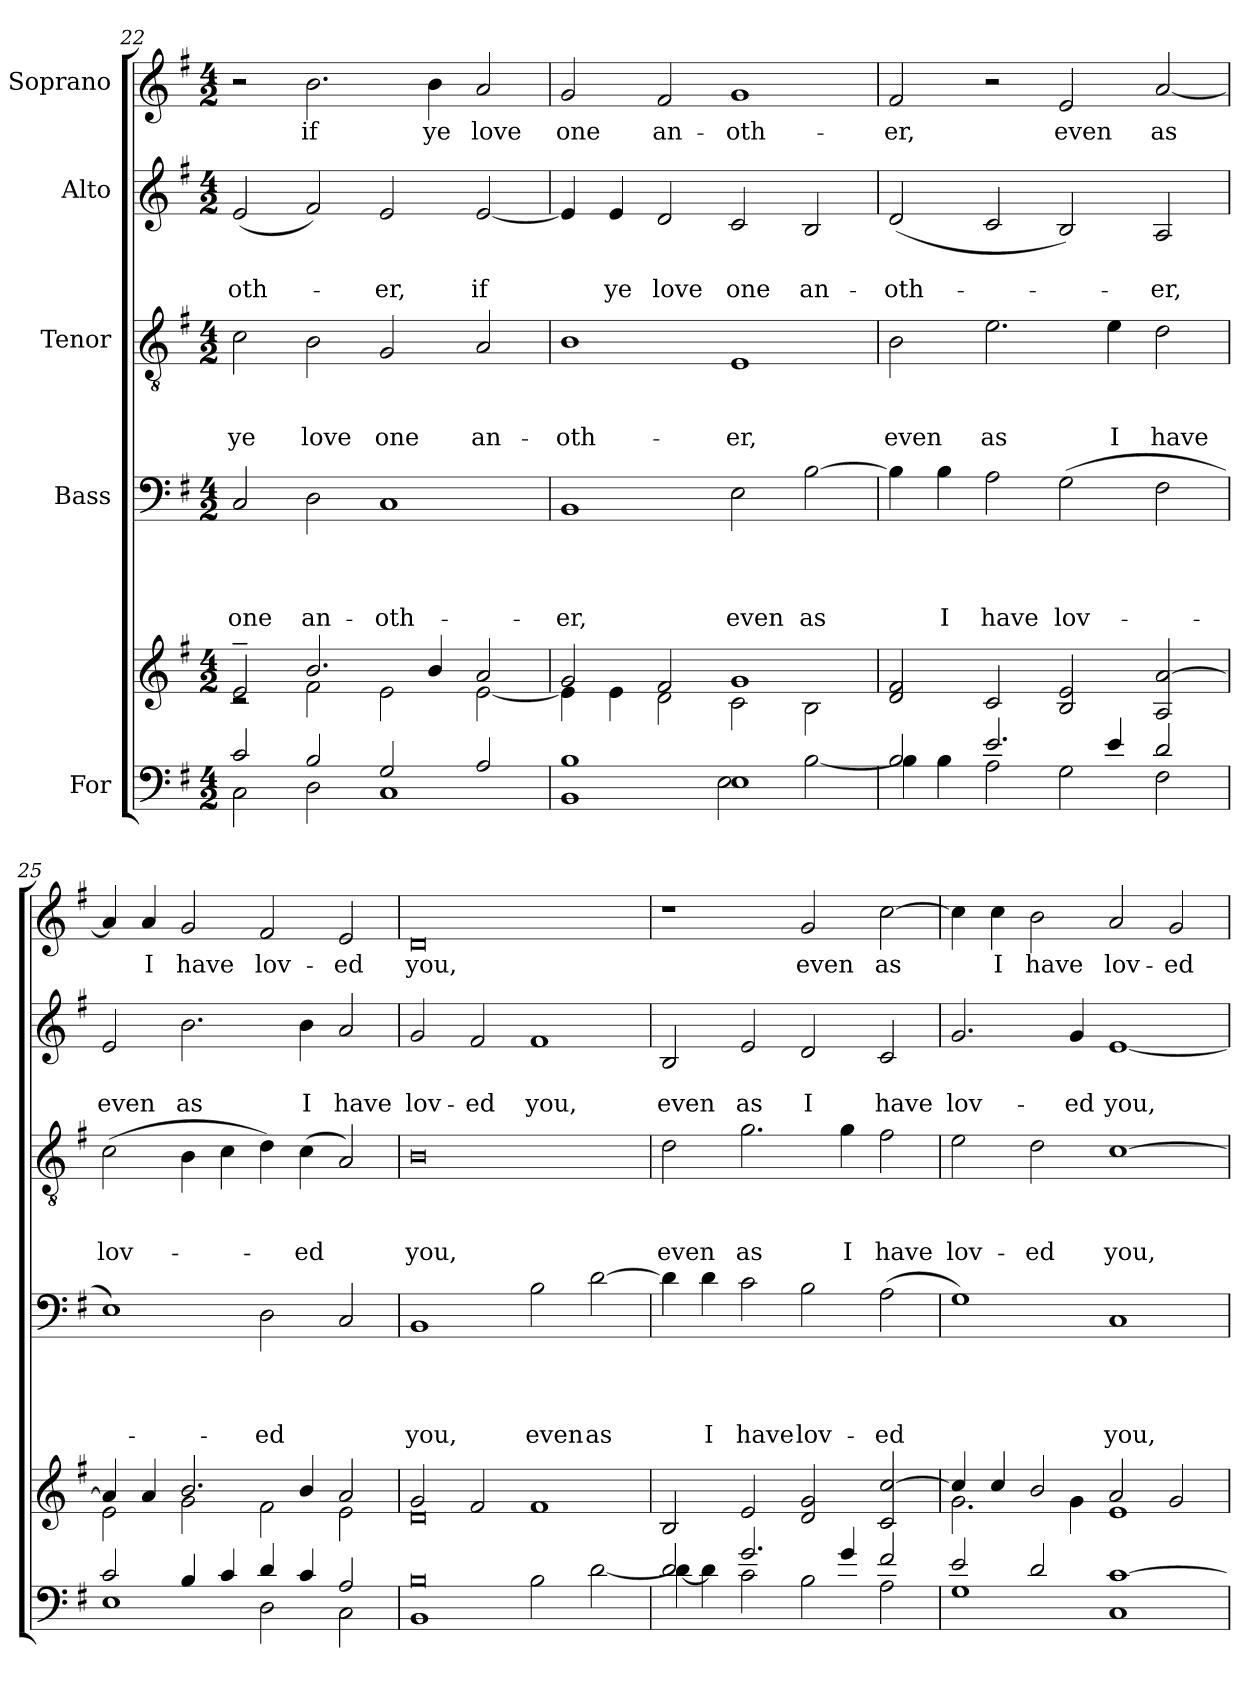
**kern	**kern	**kern	**text	**text	**text	**text	**kern	**text	**text	**text	**kern	**text	**text	**kern	**text
*part5	*part5	*part4	*part4	*part4	*part4	*part4	*part3	*part3	*part3	*part3	*part2	*part2	*part2	*part1	*part1
*staff6	*staff5	*staff4	*staff4	*staff4	*staff4	*staff4	*staff3	*staff3	*staff3	*staff3	*staff2	*staff2	*staff2	*staff1	*staff1
*I"For	*	*I"Bass	*	*	*	*	*I"Tenor	*	*	*	*I"Alto	*	*	*I"Soprano	*
!!LO:LB:g=z
*clefF4	*clefG2	*clefF4	*	*	*	*	*clefGv2	*	*	*	*clefG2	*	*	*clefG2	*
*k[f#]	*k[f#]	*k[f#]	*	*	*	*	*k[f#]	*	*	*	*k[f#]	*	*	*k[f#]	*
*G:	*G:	*G:	*	*	*	*	*G:	*	*	*	*G:	*	*	*G:	*
*M4/2	*M4/2	*M4/2	*	*	*	*	*M4/2	*	*	*	*M4/2	*	*	*M4/2	*
=22	=22	=22	=22	=22	=22	=22	=22	=22	=22	=22	=22	=22	=22	=22	=22
*^	*^	*	*	*	*	*	*	*	*	*	*	*	*	*	*
!	!	!	!	!	!	!	!	!LO:LY:b	!	!	!	!LO:LY:b	!	!	!LO:LY:b	!	!
2c/	2C\	2e~>/	2rc	2C/	.	.	.	one	2c\	.	.	ye	(<2e/	.	-oth-	2r	.
!	!	!	!	!	!	!	!	!LO:LY:b	!	!	!	!LO:LY:b	!	!	!	!	!LO:LY:b
2B/	2D\	2.b/	2f#\	2D\	.	.	.	an-	2B\	.	.	love	2f#/)	.	.	2.b\	if
!	!	!	!	!	!	!	!	!LO:LY:b	!	!	!	!LO:LY:b	!	!	!LO:LY:b	!	!
2G/	1C	.	2e\	1C	.	.	.	-oth-	2G/	.	.	one	2e/	.	-er,	.	.
!	!	!	!	!	!	!	!	!	!	!	!	!	!	!	!	!	!LO:LY:b
.	.	4b/	.	.	.	.	.	.	.	.	.	.	.	.	.	4b\	ye
!	!	!	!	!	!	!	!	!	!	!	!	!LO:LY:b	!	!	!LO:LY:b	!	!LO:LY:b
2A/	.	2a/	[<2e\	.	.	.	.	.	2A/	.	.	an-	[<2e/	.	if	2a/	love
=23	=23	=23	=23	=23	=23	=23	=23	=23	=23	=23	=23	=23	=23	=23	=23	=23	=23
!	!	!	!	!	!	!	!	!LO:LY:b	!	!	!	!LO:LY:b	!	!	!	!	!LO:LY:b
1B	1BB	2g/	4e\]	1BB	.	.	.	-er,	1B	.	.	-oth-	4e/]	.	.	2g/	one
!	!	!	!	!	!	!	!	!	!	!	!	!	!	!	!LO:LY:b	!	!
.	.	.	4e\	.	.	.	.	.	.	.	.	.	4e/	.	ye	.	.
!	!	!	!	!	!	!	!	!	!	!	!	!	!	!	!LO:LY:b	!	!LO:LY:b
.	.	2f#/	2d\	.	.	.	.	.	.	.	.	.	2d/	.	love	2f#/	an-
!	!	!	!	!	!	!	!	!LO:LY:b	!	!	!	!LO:LY:b	!	!	!LO:LY:b	!	!LO:LY:b
1E	2E\	1g	2c\	2E\	.	.	.	even	1E	.	.	-er,	2c/	.	one	1g	-oth-
!	!	!	!	!	!	!	!	!LO:LY:b	!	!	!	!	!	!	!LO:LY:b	!	!
.	[<2B\	.	2B\	[>2B\	.	.	.	as	.	.	.	.	2B/	.	an-	.	.
=24	=24	=24	=24	=24	=24	=24	=24	=24	=24	=24	=24	=24	=24	=24	=24	=24	=24
!	!	!	!	!	!	!	!	!	!	!	!	!LO:LY:b	!	!	!LO:LY:b	!	!LO:LY:b
*	*	*v	*v	*	*	*	*	*	*	*	*	*	*	*	*	*	*
2B/	4B\]	2d/ 2f#/	4B\]	.	.	.	.	2B\	.	.	even	(<2d/	.	-oth-	2f#/	-er,
!	!	!	!	!	!	!	!LO:LY:b	!	!	!	!	!	!	!	!	!
.	4B\	.	4B\	.	.	.	I	.	.	.	.	.	.	.	.	.
!	!	!	!	!	!	!	!LO:LY:b	!	!	!	!LO:LY:b	!	!	!	!	!
2.e/	2A\	2c/	2A\	.	.	.	have	2.e\	.	.	as	2c/	.	.	2r	.
!	!	!	!	!	!	!	!LO:LY:b	!	!	!	!	!	!	!	!	!LO:LY:b
.	2G\	2B/ 2e/	(>2G\	.	.	.	lov-	.	.	.	.	2B/)	.	.	2e/	even
!	!	!	!	!	!	!	!	!	!	!	!LO:LY:b	!	!	!	!	!
4e/	.	.	.	.	.	.	.	4e\	.	.	I	.	.	.	.	.
!	!	!	!	!	!	!	!	!	!	!	!LO:LY:b	!	!	!LO:LY:b	!	!LO:LY:b
2d/	2F#\	2A/ [>2a/	2F#\	.	.	.	.	2d\	.	.	have	2A/	.	-er,	[<2a/	as
=25	=25	=25	=25	=25	=25	=25	=25	=25	=25	=25	=25	=25	=25	=25	=25	=25
*	*	*^	*	*	*	*	*	*	*	*	*	*	*	*	*	*
!	!	!	!	!	!	!	!	!	!	!	!	!LO:LY:b	!	!	!LO:LY:b	!	!
2c/	1E	4a/]	2e\	1E)	.	.	.	.	(>2c\	.	.	lov-	2e/	.	even	4a/]	.
!	!	!	!	!	!	!	!	!	!	!	!	!	!	!	!	!	!LO:LY:b
.	.	4a/	.	.	.	.	.	.	.	.	.	.	.	.	.	4a/	I
!	!	!	!	!	!	!	!	!	!	!	!	!	!	!	!LO:LY:b	!	!LO:LY:b
4B/	.	2.b/	2g\	.	.	.	.	.	4B\	.	.	.	2.b\	.	as	2g/	have
4c/	.	.	.	.	.	.	.	.	4c\	.	.	.	.	.	.	.	.
!	!	!	!	!	!	!	!	!LO:LY:b	!	!	!	!	!	!	!	!	!LO:LY:b
4d/	2D\	.	2f#\	2D\	.	.	.	-ed	4d\)	.	.	.	.	.	.	2f#/	lov-
!	!	!	!	!	!	!	!	!	!	!	!	!LO:LY:b	!	!	!LO:LY:b	!	!
4c/	.	4b/	.	.	.	.	.	.	(>4c\	.	.	-ed	4b\	.	I	.	.
!	!	!	!	!	!	!	!	!	!	!	!	!	!	!	!LO:LY:b	!	!LO:LY:b
2A/	2C\	2a/	2e\	2C/	.	.	.	.	2A/)	.	.	.	2a/	.	have	2e/	-ed
=26	=26	=26	=26	=26	=26	=26	=26	=26	=26	=26	=26	=26	=26	=26	=26	=26	=26
!	!	!	!	!	!	!	!	!LO:LY:b	!	!	!	!LO:LY:b	!	!	!LO:LY:b	!	!LO:LY:b
0B	1BB	2g/	0d	1BB	.	.	.	you,	0B	.	.	you,	2g/	.	lov-	0d	you,
!	!	!	!	!	!	!	!	!	!	!	!	!	!	!	!LO:LY:b	!	!
.	.	2f#/	.	.	.	.	.	.	.	.	.	.	2f#/	.	-ed	.	.
!	!	!	!	!	!	!	!	!LO:LY:b	!	!	!	!	!	!	!LO:LY:b	!	!
.	2B\	1f#	.	2B\	.	.	.	even	.	.	.	.	1f#	.	you,	.	.
!	!	!	!	!	!	!	!	!LO:LY:b	!	!	!	!	!	!	!	!	!
.	[>2d\	.	.	[>2d\	.	.	.	as	.	.	.	.	.	.	.	.	.
*	*	*v	*v	*	*	*	*	*	*	*	*	*	*	*	*	*	*
!!LO:PB:g=z
=27	=27	=27	=27	=27	=27	=27	=27	=27	=27	=27	=27	=27	=27	=27	=27	=27
!	!	!	!	!	!	!	!	!	!	!	!LO:LY:b	!	!	!LO:LY:b	!	!
2d/	4d\_	2B/	4d\]	.	.	.	.	2d\	.	.	even	2B/	.	even	1r	.
!	!	!	!	!	!	!	!LO:LY:b	!	!	!	!	!	!	!	!	!
.	4d\]	.	4d\	.	.	.	I	.	.	.	.	.	.	.	.	.
!	!	!	!	!	!	!	!LO:LY:b	!	!	!	!LO:LY:b	!	!	!LO:LY:b	!	!
2.g/	2c\	2e/	2c\	.	.	.	have	2.g\	.	.	as	2e/	.	as	.	.
!	!	!	!	!	!	!	!LO:LY:b	!	!	!	!	!	!	!LO:LY:b	!	!LO:LY:b
.	2B\	2d/ 2g/	2B\	.	.	.	lov-	.	.	.	.	2d/	.	I	2g/	even
!	!	!	!	!	!	!	!	!	!	!	!LO:LY:b	!	!	!	!	!
4g/	.	.	.	.	.	.	.	4g\	.	.	I	.	.	.	.	.
!	!	!	!	!	!	!	!LO:LY:b	!	!	!	!LO:LY:b	!	!	!LO:LY:b	!	!LO:LY:b
2f#/	2A\	2c/ [>2cc/	(>2A\	.	.	.	-ed	2f#\	.	.	have	2c/	.	have	[>2cc\	as
=28	=28	=28	=28	=28	=28	=28	=28	=28	=28	=28	=28	=28	=28	=28	=28	=28
*	*	*^	*	*	*	*	*	*	*	*	*	*	*	*	*	*
!	!	!	!	!	!	!	!	!	!	!	!	!LO:LY:b	!	!	!LO:LY:b	!	!
2e/	1G	4cc/]	2.g\	1G)	.	.	.	.	2e\	.	.	lov-	2.g/	.	lov-	4cc\]	.
!	!	!	!	!	!	!	!	!	!	!	!	!	!	!	!	!	!LO:LY:b
.	.	4cc/	.	.	.	.	.	.	.	.	.	.	.	.	.	4cc\	I
!	!	!	!	!	!	!	!	!	!	!	!	!LO:LY:b	!	!	!	!	!LO:LY:b
2d/	.	2b/	.	.	.	.	.	.	2d\	.	.	-ed	.	.	.	2b\	have
!	!	!	!	!	!	!	!	!	!	!	!	!	!	!	!LO:LY:b	!	!
.	.	.	4g\	.	.	.	.	.	.	.	.	.	4g/	.	-ed	.	.
!	!	!	!	!	!	!	!	!LO:LY:b	!	!	!	!LO:LY:b	!	!	!LO:LY:b	!	!LO:LY:b
[>1c	1C	2a/	1e	1C	.	.	.	you,	[>1c	.	.	you,	[<1e	.	you,	2a/	lov-
!	!	!	!	!	!	!	!	!	!	!	!	!	!	!	!	!	!LO:LY:b
.	.	2g/	.	.	.	.	.	.	.	.	.	.	.	.	.	2g/	-ed
*v	*v	*	*	*	*	*	*	*	*	*	*	*	*	*	*	*	*
*	*v	*v	*	*	*	*	*	*	*	*	*	*	*	*	*	*
=	=	=	=	=	=	=	=	=	=	=	=	=	=	=	=
*-	*-	*-	*-	*-	*-	*-	*-	*-	*-	*-	*-	*-	*-	*-	*-
